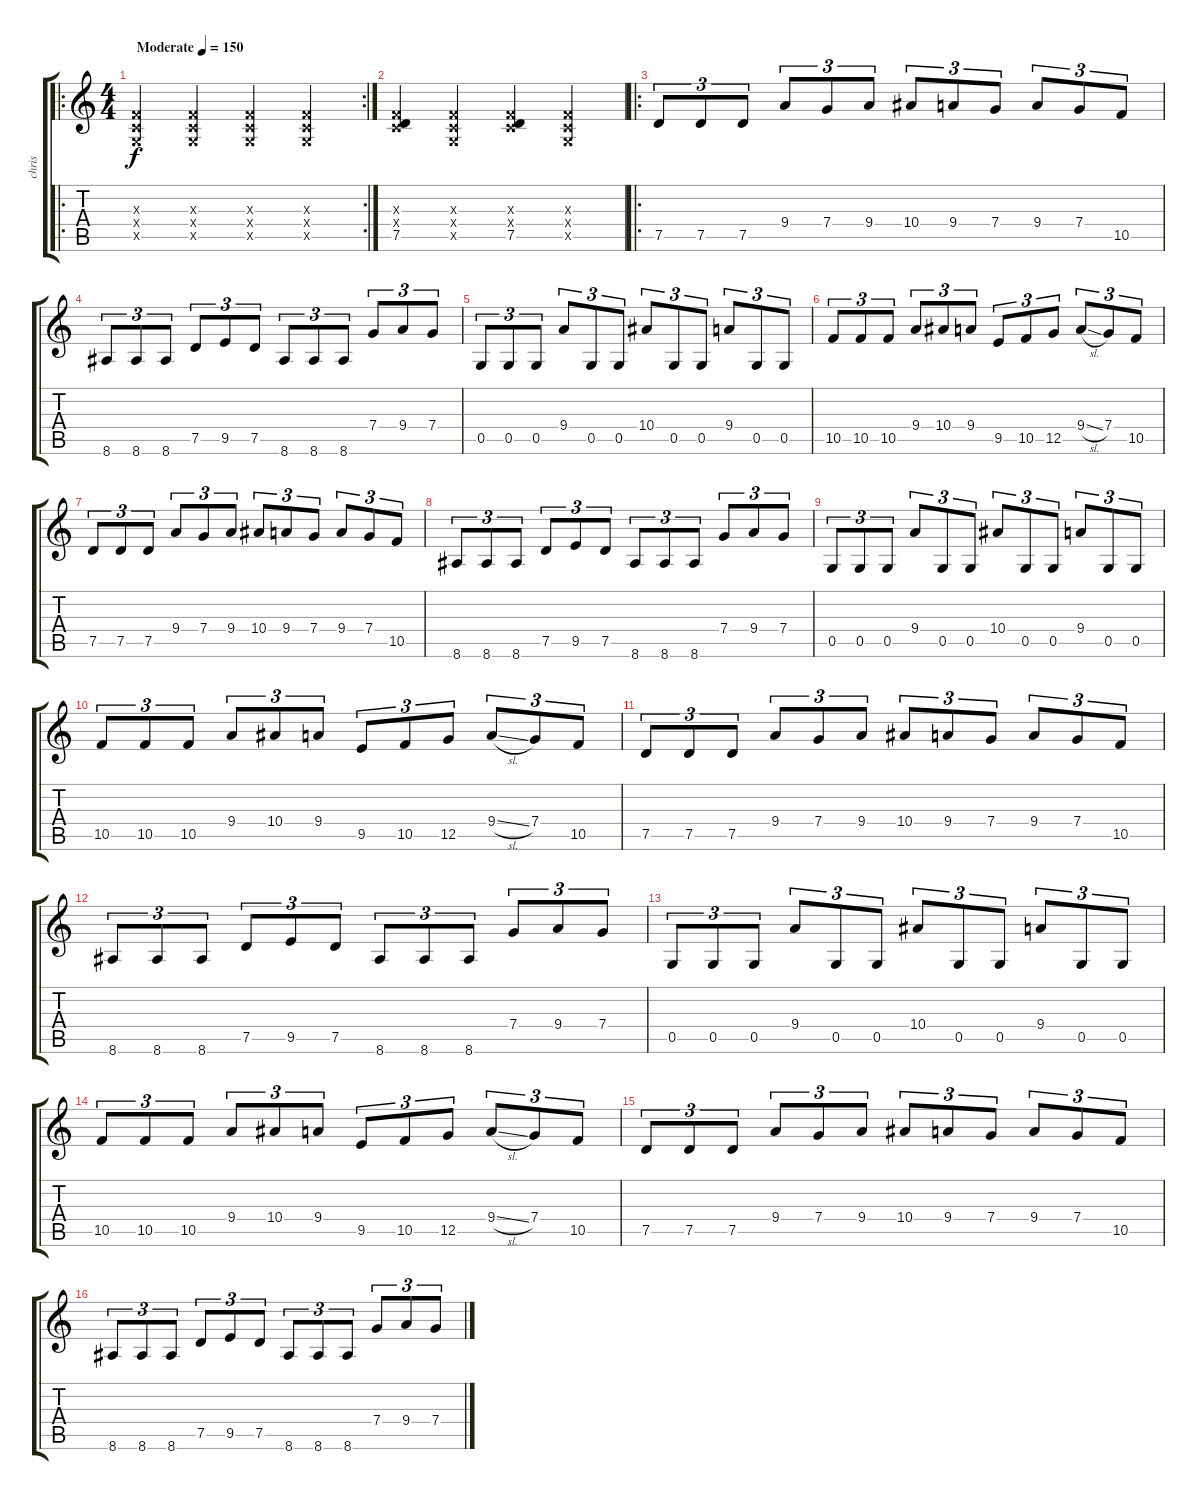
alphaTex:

\track ("chris" "chris") {instrument distortionguitar}
\staff {score tabs}
\tuning (D4 A3 F3 C3 G2 D2) {hide}
\ro
\rc 2
\ts (4 4)
\tempo (150 "Moderate")
\clef g2
\ks c
(0.3{x} 0.4{x} 0.5{x}).4{dy f instrument distortionguitar} (0.3{x} 0.4{x} 0.5{x}).4 (0.3{x} 0.4{x} 0.5{x}).4 (0.3{x} 0.4{x} 0.5{x}).4 |
(0.3{x} 0.4{x} 7.5).4 (0.3{x} 0.4{x} 0.5{x}).4 (0.3{x} 0.4{x} 7.5).4 (0.3{x} 0.4{x} 0.5{x}).4 |
\ro
7.5.8{tu (3 2)} 7.5.8{tu (3 2)} 7.5.8{tu (3 2)} 9.4.8{tu (3 2)} 7.4.8{tu (3 2)} 9.4.8{tu (3 2)} 10.4.8{tu (3 2)} 9.4.8{tu (3 2)} 7.4.8{tu (3 2)} 9.4.8{tu (3 2)} 7.4.8{tu (3 2)} 10.5.8{tu (3 2)} |
8.6.8{tu (3 2)} 8.6.8{tu (3 2)} 8.6.8{tu (3 2)} 7.5.8{tu (3 2)} 9.5.8{tu (3 2)} 7.5.8{tu (3 2)} 8.6.8{tu (3 2)} 8.6.8{tu (3 2)} 8.6.8{tu (3 2)} 7.4.8{tu (3 2)} 9.4.8{tu (3 2)} 7.4.8{tu (3 2)} |
0.5.8{tu (3 2)} 0.5.8{tu (3 2)} 0.5.8{tu (3 2)} 9.4.8{tu (3 2)} 0.5.8{tu (3 2)} 0.5.8{tu (3 2)} 10.4.8{tu (3 2)} 0.5.8{tu (3 2)} 0.5.8{tu (3 2)} 9.4.8{tu (3 2)} 0.5.8{tu (3 2)} 0.5.8{tu (3 2)} |
10.5.8{tu (3 2)} 10.5.8{tu (3 2)} 10.5.8{tu (3 2)} 9.4.8{tu (3 2)} 10.4.8{tu (3 2)} 9.4.8{tu (3 2)} 9.5.8{tu (3 2)} 10.5.8{tu (3 2)} 12.5.8{tu (3 2)} 9.4{sl}.8{tu (3 2)} 7.4.8{tu (3 2)} 10.5.8{tu (3 2)} |
7.5.8{tu (3 2)} 7.5.8{tu (3 2)} 7.5.8{tu (3 2)} 9.4.8{tu (3 2)} 7.4.8{tu (3 2)} 9.4.8{tu (3 2)} 10.4.8{tu (3 2)} 9.4.8{tu (3 2)} 7.4.8{tu (3 2)} 9.4.8{tu (3 2)} 7.4.8{tu (3 2)} 10.5.8{tu (3 2)} |
8.6.8{tu (3 2)} 8.6.8{tu (3 2)} 8.6.8{tu (3 2)} 7.5.8{tu (3 2)} 9.5.8{tu (3 2)} 7.5.8{tu (3 2)} 8.6.8{tu (3 2)} 8.6.8{tu (3 2)} 8.6.8{tu (3 2)} 7.4.8{tu (3 2)} 9.4.8{tu (3 2)} 7.4.8{tu (3 2)} |
0.5.8{tu (3 2)} 0.5.8{tu (3 2)} 0.5.8{tu (3 2)} 9.4.8{tu (3 2)} 0.5.8{tu (3 2)} 0.5.8{tu (3 2)} 10.4.8{tu (3 2)} 0.5.8{tu (3 2)} 0.5.8{tu (3 2)} 9.4.8{tu (3 2)} 0.5.8{tu (3 2)} 0.5.8{tu (3 2)} |
10.5.8{tu (3 2)} 10.5.8{tu (3 2)} 10.5.8{tu (3 2)} 9.4.8{tu (3 2)} 10.4.8{tu (3 2)} 9.4.8{tu (3 2)} 9.5.8{tu (3 2)} 10.5.8{tu (3 2)} 12.5.8{tu (3 2)} 9.4{sl}.8{tu (3 2)} 7.4.8{tu (3 2)} 10.5.8{tu (3 2)} |
7.5.8{tu (3 2)} 7.5.8{tu (3 2)} 7.5.8{tu (3 2)} 9.4.8{tu (3 2)} 7.4.8{tu (3 2)} 9.4.8{tu (3 2)} 10.4.8{tu (3 2)} 9.4.8{tu (3 2)} 7.4.8{tu (3 2)} 9.4.8{tu (3 2)} 7.4.8{tu (3 2)} 10.5.8{tu (3 2)} |
8.6.8{tu (3 2)} 8.6.8{tu (3 2)} 8.6.8{tu (3 2)} 7.5.8{tu (3 2)} 9.5.8{tu (3 2)} 7.5.8{tu (3 2)} 8.6.8{tu (3 2)} 8.6.8{tu (3 2)} 8.6.8{tu (3 2)} 7.4.8{tu (3 2)} 9.4.8{tu (3 2)} 7.4.8{tu (3 2)} |
0.5.8{tu (3 2)} 0.5.8{tu (3 2)} 0.5.8{tu (3 2)} 9.4.8{tu (3 2)} 0.5.8{tu (3 2)} 0.5.8{tu (3 2)} 10.4.8{tu (3 2)} 0.5.8{tu (3 2)} 0.5.8{tu (3 2)} 9.4.8{tu (3 2)} 0.5.8{tu (3 2)} 0.5.8{tu (3 2)} |
10.5.8{tu (3 2)} 10.5.8{tu (3 2)} 10.5.8{tu (3 2)} 9.4.8{tu (3 2)} 10.4.8{tu (3 2)} 9.4.8{tu (3 2)} 9.5.8{tu (3 2)} 10.5.8{tu (3 2)} 12.5.8{tu (3 2)} 9.4{sl}.8{tu (3 2)} 7.4.8{tu (3 2)} 10.5.8{tu (3 2)} |
7.5.8{tu (3 2)} 7.5.8{tu (3 2)} 7.5.8{tu (3 2)} 9.4.8{tu (3 2)} 7.4.8{tu (3 2)} 9.4.8{tu (3 2)} 10.4.8{tu (3 2)} 9.4.8{tu (3 2)} 7.4.8{tu (3 2)} 9.4.8{tu (3 2)} 7.4.8{tu (3 2)} 10.5.8{tu (3 2)} |
8.6.8{tu (3 2)} 8.6.8{tu (3 2)} 8.6.8{tu (3 2)} 7.5.8{tu (3 2)} 9.5.8{tu (3 2)} 7.5.8{tu (3 2)} 8.6.8{tu (3 2)} 8.6.8{tu (3 2)} 8.6.8{tu (3 2)} 7.4.8{tu (3 2)} 9.4.8{tu (3 2)} 7.4.8{tu (3 2)}
